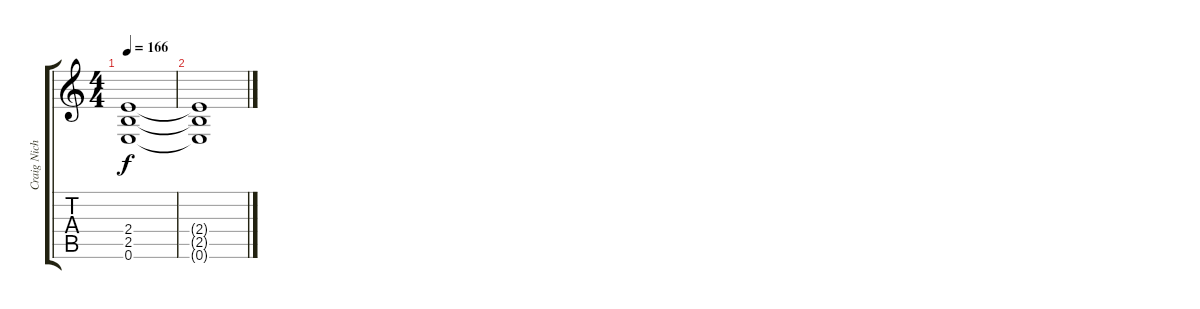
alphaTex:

\track ("Craig Nicholls" "Craig Nich") {instrument distortionguitar}
\staff {score tabs}
\tuning (E4 B3 G3 D3 A2 E2) {hide}
\ts (4 4)
\tempo 166
\clef g2
\ks c
(2.4 2.5 0.6).1{dy f volume 5 balance 16 instrument distortionguitar} |
(2.4{t} 2.5{t} 0.6{t}).1
